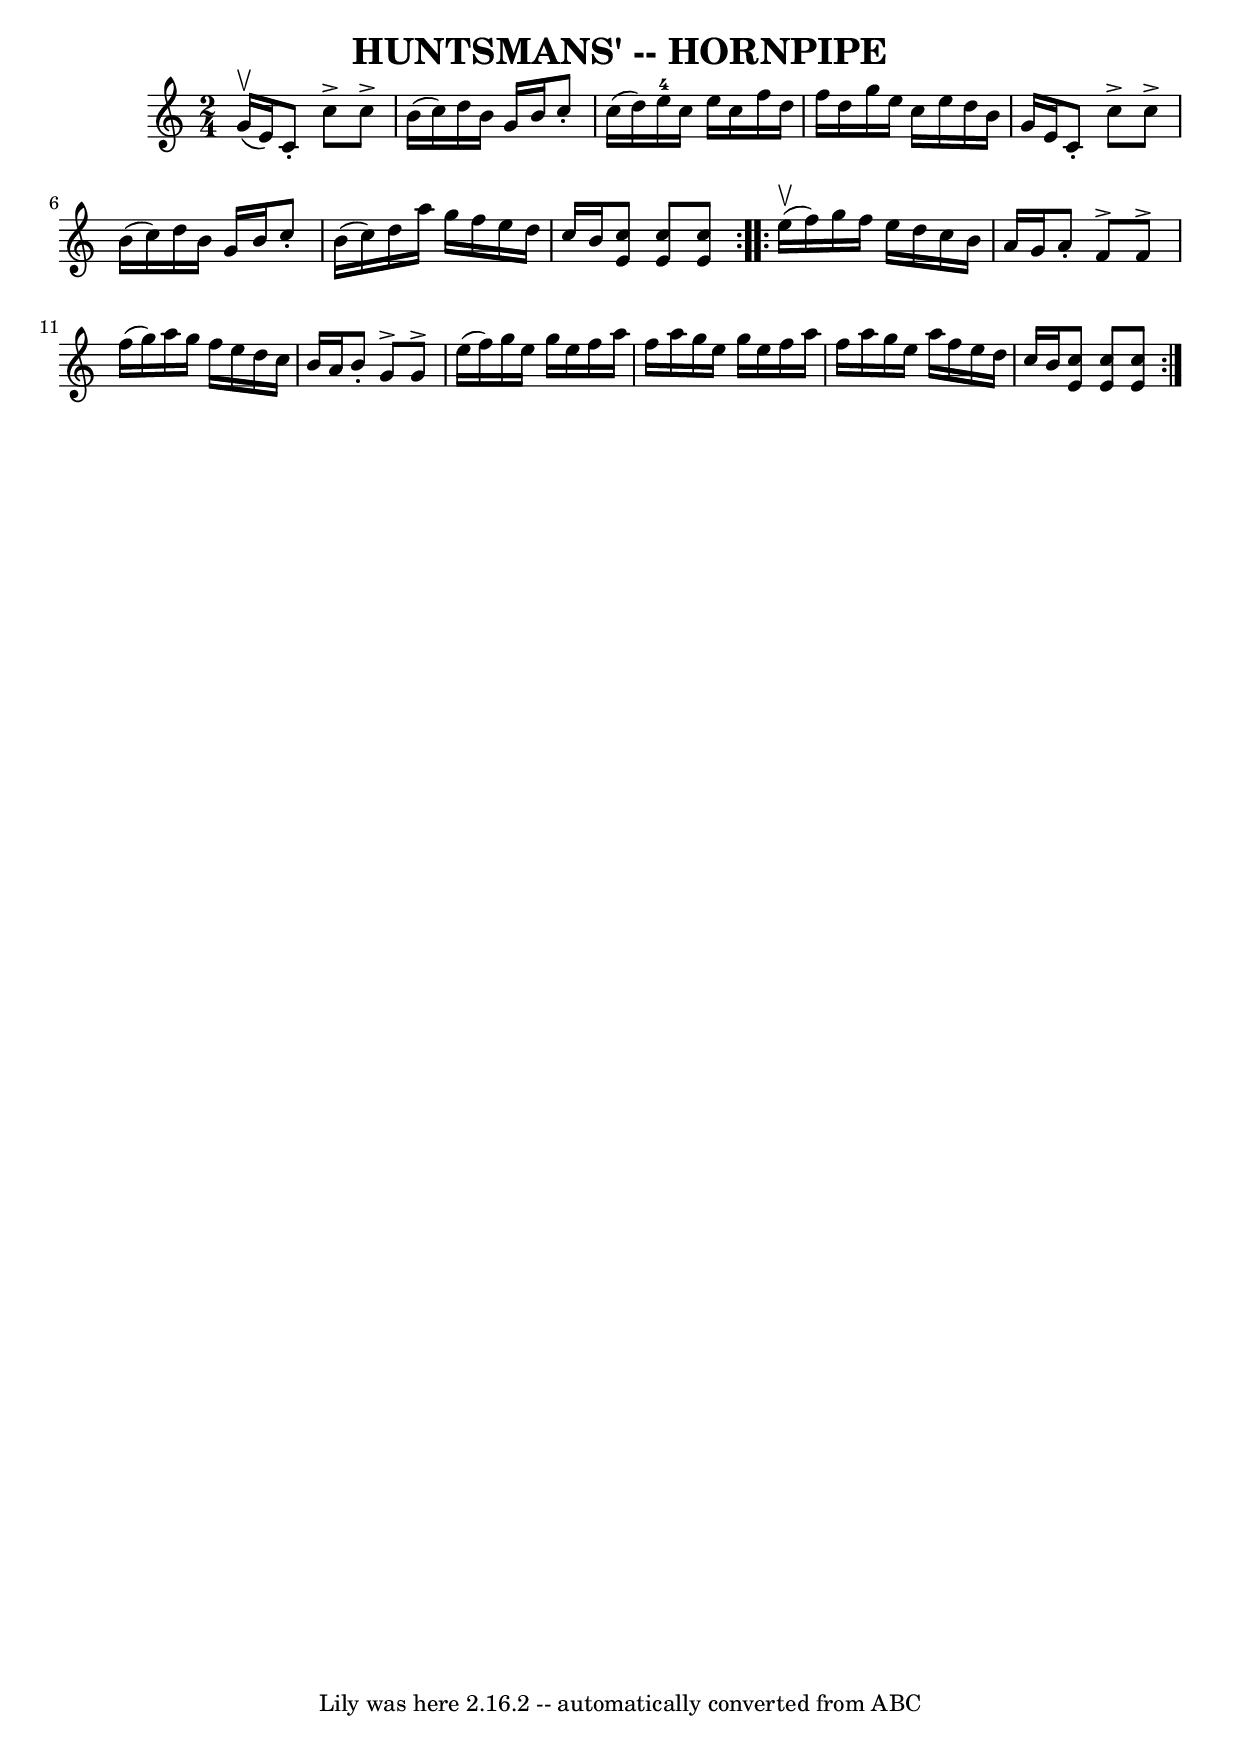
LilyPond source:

\version "2.16.2"
\include "Mammoth.ily"
\header {
  %% book = "Ryan's Mammoth Collection of Fiddle Tunes"
  crossRefNumber = "1"
  footnotes = ""
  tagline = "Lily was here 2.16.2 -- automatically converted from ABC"
  title = "HUNTSMANS' -- HORNPIPE"

}
voicedefault =  {



  \repeat volta 2 {

    \time 2/4 
    \key c \major g'16 (^\upbow e'16)        |
    c'8-. c''8^\accent c''8^\accent b'16 (c''16)    |
    d''16 b'16 g'16 b'16 c''8-. c''16 (d''16)    |
    e''16-4 c''16 e''16 c''16 f''16 d''16 f''16 d''16     |
    g''16 e''16 c''16 e''16 d''16 b'16 g'16 e'16     |
    |
    c'8-. c''8^\accent c''8^\accent b'16 (c''16)    |
    d''16 b'16 g'16 b'16 c''8-. b'16 (c''16)    |
    d''16 a''16 g''16 f''16 e''16 d''16 c''16 b'16   |
    << c''8 e'8   >> << c''8 e'8   >> << c''8 e'8   >>   

  }     
  \repeat volta 2 { e''16 (^\upbow f''16)        |
		    g''16 f''16 e''16 d''16 c''16 b'16 a'16 g'16     |
		    a'8-. f'8^\accent f'8^\accent f''16 (g''16)    |
		    a''16 g''16 f''16 e''16 d''16 c''16 b'16 a'16     |
		    b'8-. g'8^\accent g'8^\accent e''16 (f''16)   | |
		    g''16 e''16 g''16 e''16 f''16 a''16 f''16 a''16     |
		    g''16 e''16 g''16 e''16 f''16 a''16 f''16 a''16      |
		    g''16 e''16 a''16 f''16 e''16 d''16 c''16 b'16   |
		    << c''8 e'8   >> << c''8 e'8   >> << c''8 e'8   >>   

		  }   

}

\score{
  <<

    \context Staff="default"
    {
      \voicedefault 
      
    }

  >>
  \layout {
    
  }
  \midi {
  }

}
